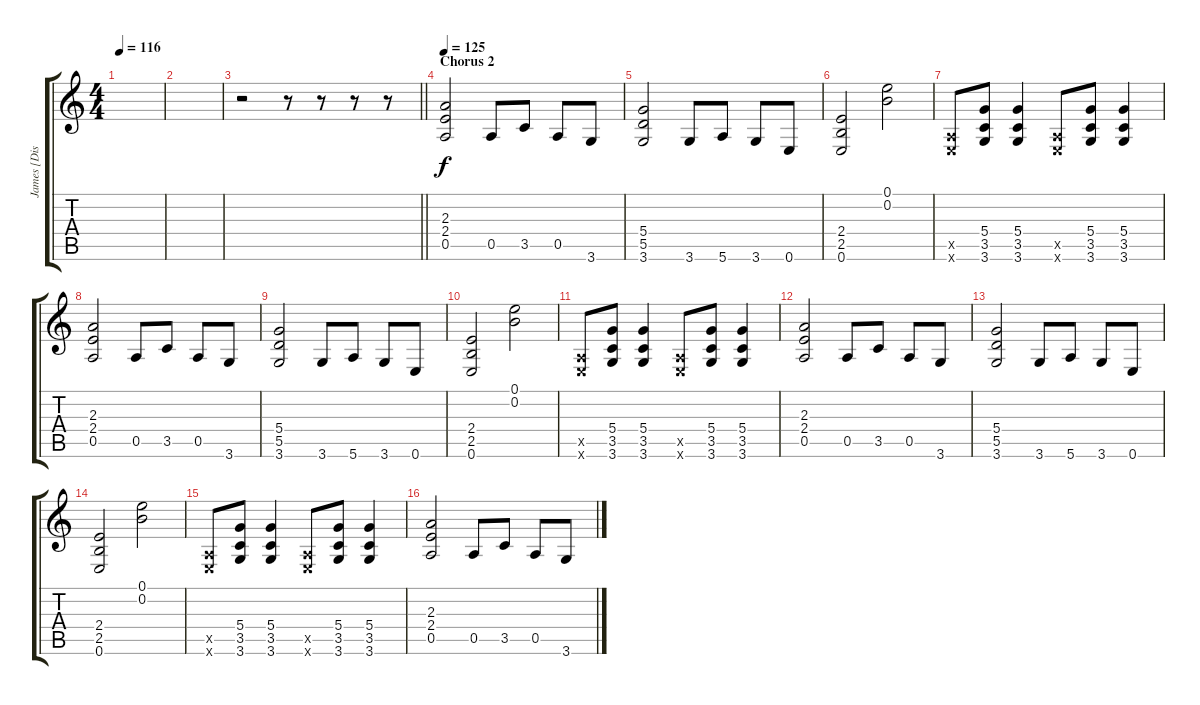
\track ("James [Distortion]" "James [Dis") {instrument distortionguitar}
\staff {score tabs}
\tuning (E4 B3 G3 D3 A2 E2) {hide}
\ts (4 4)
\tempo 116
\clef g2
\ks c
|
|
\barLineRight lightlight
r.2 r.8 r.8 r.8 r.8 |
\section ("" "Chorus 2")
\tempo 125
(2.3 2.4 0.5).2 0.5.8 3.5.8 0.5.8 3.6.8 |
(5.4 5.5 3.6).2 3.6.8 5.6.8 3.6.8 0.6.8 |
(2.4 2.5 0.6).2 (0.1 0.2).2 |
(0.5{x} 0.6{x}).8 (5.4 3.5 3.6).8 (5.4 3.5 3.6).4 (0.5{x} 0.6{x}).8 (5.4 3.5 3.6).8 (5.4 3.5 3.6).4 |
(2.3 2.4 0.5).2 0.5.8 3.5.8 0.5.8 3.6.8 |
(5.4 5.5 3.6).2 3.6.8 5.6.8 3.6.8 0.6.8 |
(2.4 2.5 0.6).2 (0.1 0.2).2 |
(0.5{x} 0.6{x}).8 (5.4 3.5 3.6).8 (5.4 3.5 3.6).4 (0.5{x} 0.6{x}).8 (5.4 3.5 3.6).8 (5.4 3.5 3.6).4 |
(2.3 2.4 0.5).2 0.5.8 3.5.8 0.5.8 3.6.8 |
(5.4 5.5 3.6).2 3.6.8 5.6.8 3.6.8 0.6.8 |
(2.4 2.5 0.6).2 (0.1 0.2).2 |
(0.5{x} 0.6{x}).8 (5.4 3.5 3.6).8 (5.4 3.5 3.6).4 (0.5{x} 0.6{x}).8 (5.4 3.5 3.6).8 (5.4 3.5 3.6).4 |
(2.3 2.4 0.5).2 0.5.8 3.5.8 0.5.8 3.6.8
